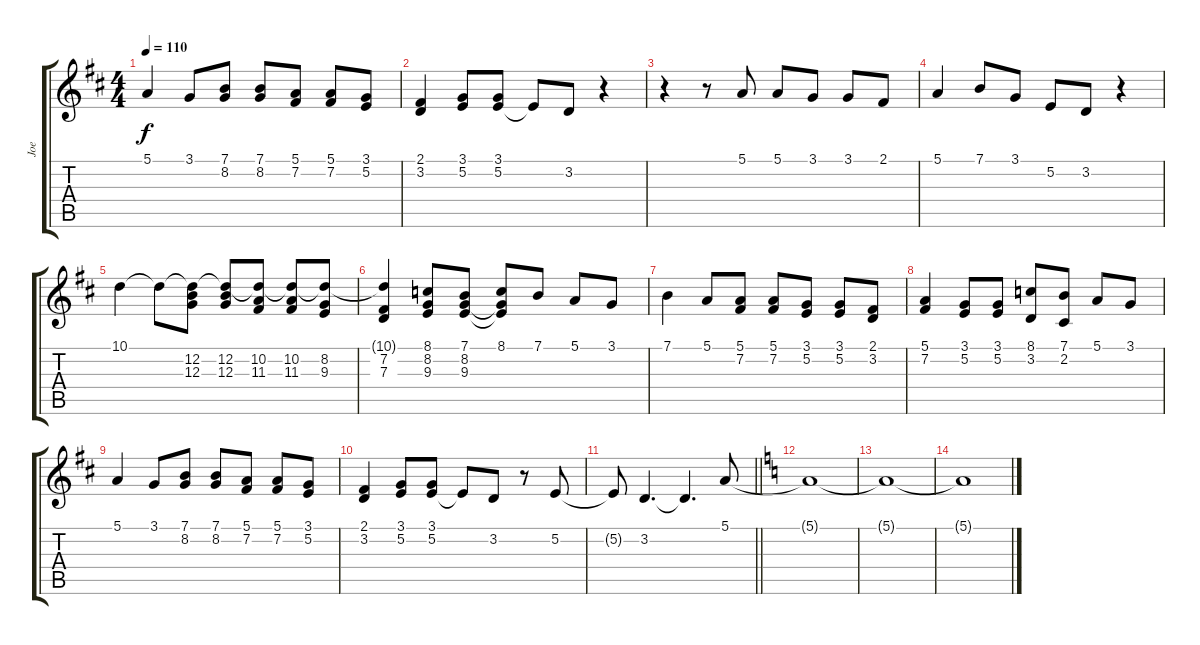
\track ("Joe" "Joe") {instrument lead1square}
\staff {score tabs}
\tuning (E4 B3 G3 D3 A2 E2) {hide}
\ts (4 4)
\tempo 110
\clef g2
\ks d
5.1.4{dy f} 3.1.8 (7.1 8.2).8 (7.1 8.2).8 (5.1 7.2).8 (5.1 7.2).8 (3.1 5.2).8 |
(2.1 3.2).4 (3.1 5.2).8 (3.1 5.2).8 5.2{t}.8 3.2.8 r.4 |
r.4 r.8 5.1.8 5.1.8 3.1.8 3.1.8 2.1.8 |
5.1.4 7.1.8 3.1.8 5.2.8 3.2.8 r.4 |
10.1.4 10.1{t}.8 (10.1{t} 12.2 12.3).8 (10.1{t} 12.2 12.3).8 (10.1{t} 10.2 11.3).8 (10.1{t} 10.2 11.3).8 (10.1{t} 8.2 9.3).8 |
(10.1{t} 7.2 7.3).4 (8.1 8.2 9.3).8 (7.1 8.2 9.3).8 (8.1 8.2{t} 9.3{t}).8 7.1.8 5.1.8 3.1.8 |
7.1.4 5.1.8 (5.1 7.2).8 (5.1 7.2).8 (3.1 5.2).8 (3.1 5.2).8 (2.1 3.2).8 |
(5.1 7.2).4 (3.1 5.2).8 (3.1 5.2).8 (8.1 3.2).8 (7.1 2.2).8 5.1.8 3.1.8 |
5.1.4 3.1.8 (7.1 8.2).8 (7.1 8.2).8 (5.1 7.2).8 (5.1 7.2).8 (3.1 5.2).8 |
(2.1 3.2).4 (3.1 5.2).8 (3.1 5.2).8 5.2{t}.8 3.2.8 r.8 5.2.8 |
\barLineRight lightlight
5.2{t}.8 3.2.4{d} 3.2{t}.4{d} 5.1.8 |
\ks c
5.1{t}.1 |
5.1{t}.1 |
5.1{t}.1
